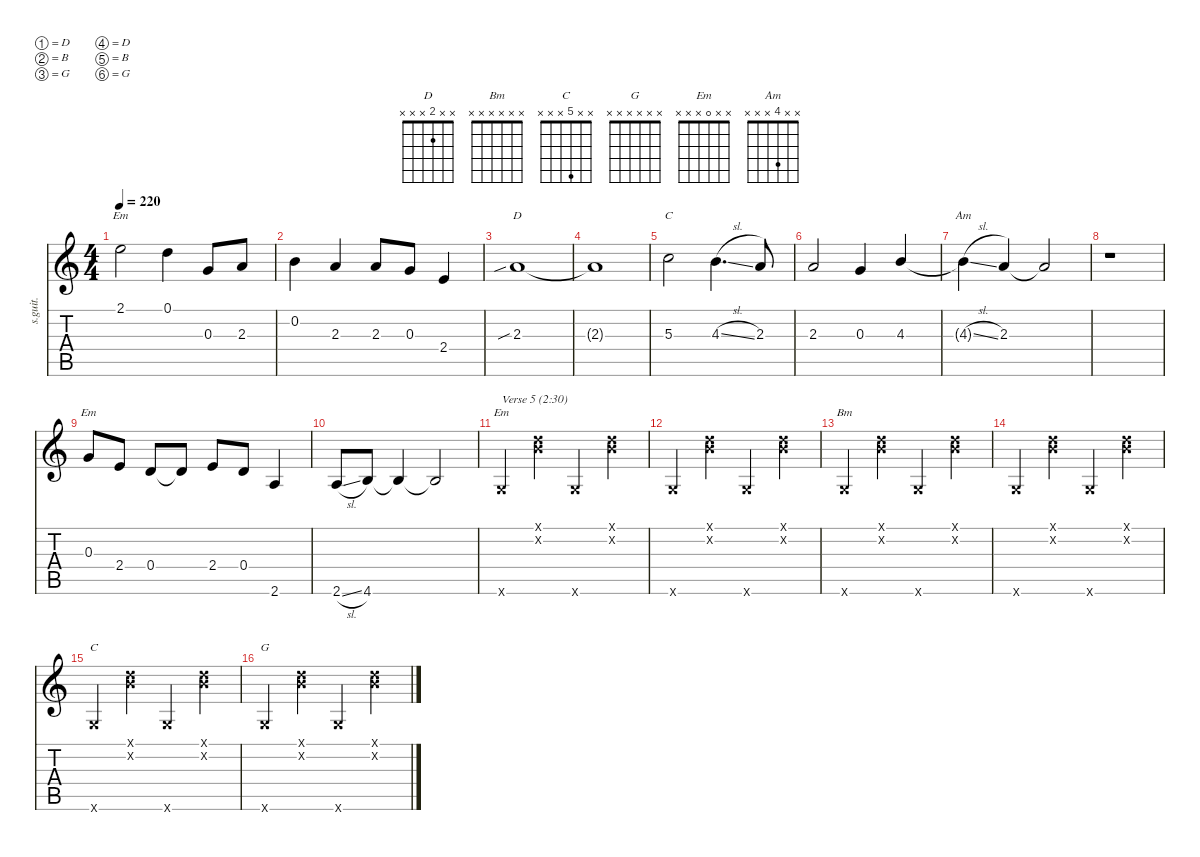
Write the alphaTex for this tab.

\defaultSystemsLayout 4
\hideDynamics
\bracketExtendMode nobrackets
\track ("Dobro" "s.guit.") {instrument acousticguitarsteel}
\staff {score tabs}
\tuning (D4 B3 G3 D3 B2 G2)
\chord ("D" x x 2 x x x) {showfingering false}
\chord ("Bm" x x x x x x)
\chord ("C" x x x x x x)
\chord ("G" x x x x x x)
\chord ("Em" x x x x x x)
\chord ("Em" 2 x x x x x) {showfingering false}
\chord ("C" x x 5 x x x) {showfingering false}
\chord ("Am" x x 4 x x x) {showfingering false}
\chord ("Em" x x 0 x x x) {showfingering false}
\ts (4 4)
\tempo 220
\clef g2
\ks c
2.1.2{ch "Em" dy mf beam Down} 0.1.4{beam Down} 0.3.8{beam Up} 2.3.8{beam Up} |
0.2.4{beam Down} 2.3.4{beam Up} 2.3.8{beam Up} 0.3.8{beam Up} 2.4.4{beam Up} |
2.3{sib}.1{ch "D" beam Up} |
2.3{t}.1{beam Up} |
5.3.2{ch "C" beam Down} 4.3{sl}.4{d beam Down} 2.3.8{beam Up} |
2.3.2{beam Up} 0.3.4{beam Up} 4.3.4{beam Up} |
4.3{sl t}.4{ch "Am" beam Down} 2.3.4{beam Up} 2.3{t}.2{beam Up} |
r.1{beam Down} |
0.3.8{ch "Em" beam Up} 2.4.8{beam Up} 0.4.8{beam Up} 0.4{t}.8{beam Up} 2.4.8{beam Up} 0.4.8{beam Up} 2.6.4{beam Up} |
2.6{sl}.8{beam Up} 4.6.8{beam Up} 4.6{t}.4{beam Up} 4.6{t}.2{beam Up} |
0.6{x}.4{ch "Em" txt "Verse 5 (2:30)" beam Up} (0.1{x} 0.2{x}).4{beam Down} 0.6{x}.4{beam Up} (0.2{x} 0.1{x}).4{beam Down} |
0.6{x}.4{beam Up} (0.1{x} 0.2{x}).4{beam Down} 0.6{x}.4{beam Up} (0.2{x} 0.1{x}).4{beam Down} |
0.6{x}.4{ch "Bm" beam Up} (0.1{x} 0.2{x}).4{beam Down} 0.6{x}.4{beam Up} (0.2{x} 0.1{x}).4{beam Down} |
0.6{x}.4{beam Up} (0.1{x} 0.2{x}).4{beam Down} 0.6{x}.4{beam Up} (0.2{x} 0.1{x}).4{beam Down} |
0.6{x}.4{ch "C" beam Up} (0.1{x} 0.2{x}).4{beam Down} 0.6{x}.4{beam Up} (0.2{x} 0.1{x}).4{beam Down} |
0.6{x}.4{ch "G" beam Up} (0.1{x} 0.2{x}).4{beam Down} 0.6{x}.4{beam Up} (0.2{x} 0.1{x}).4{beam Down}
